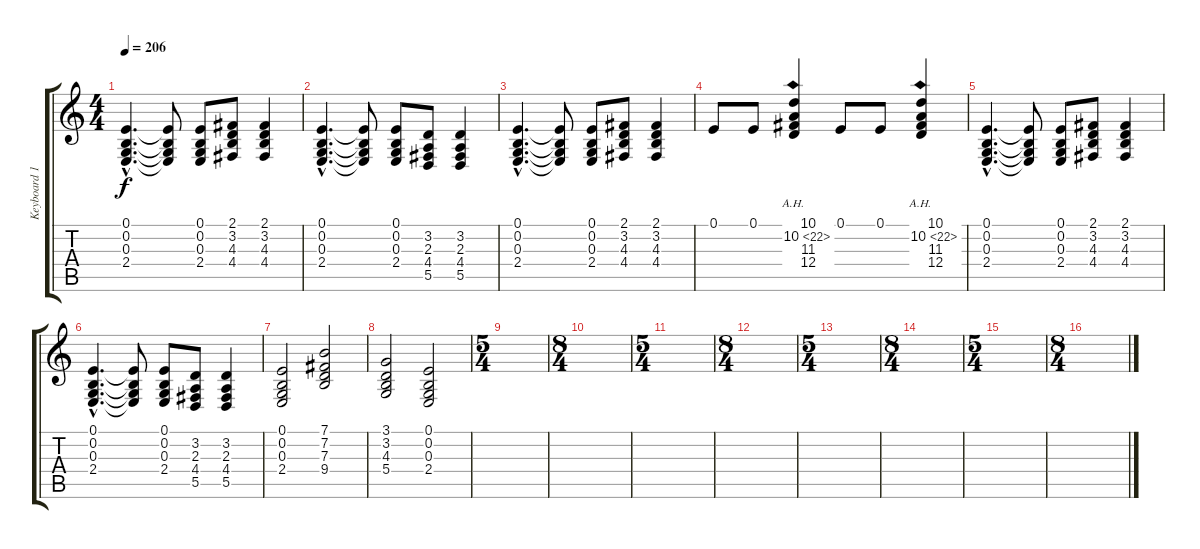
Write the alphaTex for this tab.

\track ("Keyboard 1" "Keyboard 1") {instrument stringensemble1}
\staff {score tabs}
\tuning (E4 B3 G3 D3 A2 E2) {hide}
\ts (4 4)
\tempo 206
\clef g2
\ks c
(0.1{hac} 0.2{hac} 0.3{hac} 2.4{hac}).4{d dy f volume 11 instrument stringensemble1} (0.1{t} 0.2{t} 0.3{t} 2.4{t}).8 (0.1 0.2 0.3 2.4).8 (2.1 3.2 4.3 4.4).8 (2.1 3.2 4.3 4.4).4 |
(0.1{hac} 0.2{hac} 0.3{hac} 2.4{hac}).4{d} (0.1{t} 0.2{t} 0.3{t} 2.4{t}).8 (0.1 0.2 0.3 2.4).8 (3.2 2.3 4.4 5.5).8 (3.2 2.3 4.4 5.5).4 |
(0.1{hac} 0.2{hac} 0.3{hac} 2.4{hac}).4{d} (0.1{t} 0.2{t} 0.3{t} 2.4{t}).8 (0.1 0.2 0.3 2.4).8 (2.1 3.2 4.3 4.4).8 (2.1 3.2 4.3 4.4).4 |
0.1.8 0.1.8 (10.1 10.2{ah 12} 11.3 12.4).4 0.1.8 0.1.8 (10.1 10.2{ah 12} 11.3 12.4).4 |
(0.1{hac} 0.2{hac} 0.3{hac} 2.4{hac}).4{d} (0.1{t} 0.2{t} 0.3{t} 2.4{t}).8 (0.1 0.2 0.3 2.4).8 (2.1 3.2 4.3 4.4).8 (2.1 3.2 4.3 4.4).4 |
(0.1{hac} 0.2{hac} 0.3{hac} 2.4{hac}).4{d} (0.1{t} 0.2{t} 0.3{t} 2.4{t}).8 (0.1 0.2 0.3 2.4).8 (3.2 2.3 4.4 5.5).8 (3.2 2.3 4.4 5.5).4 |
(0.1 0.2 0.3 2.4).2 (7.1 7.2 7.3 9.4).2 |
(3.1 3.2 4.3 5.4).2 (0.1 0.2 0.3 2.4).2 |
\ts (5 4)
|
\ts (8 4)
|
\ts (5 4)
|
\ts (8 4)
|
\ts (5 4)
|
\ts (8 4)
|
\ts (5 4)
|
\ts (8 4)
